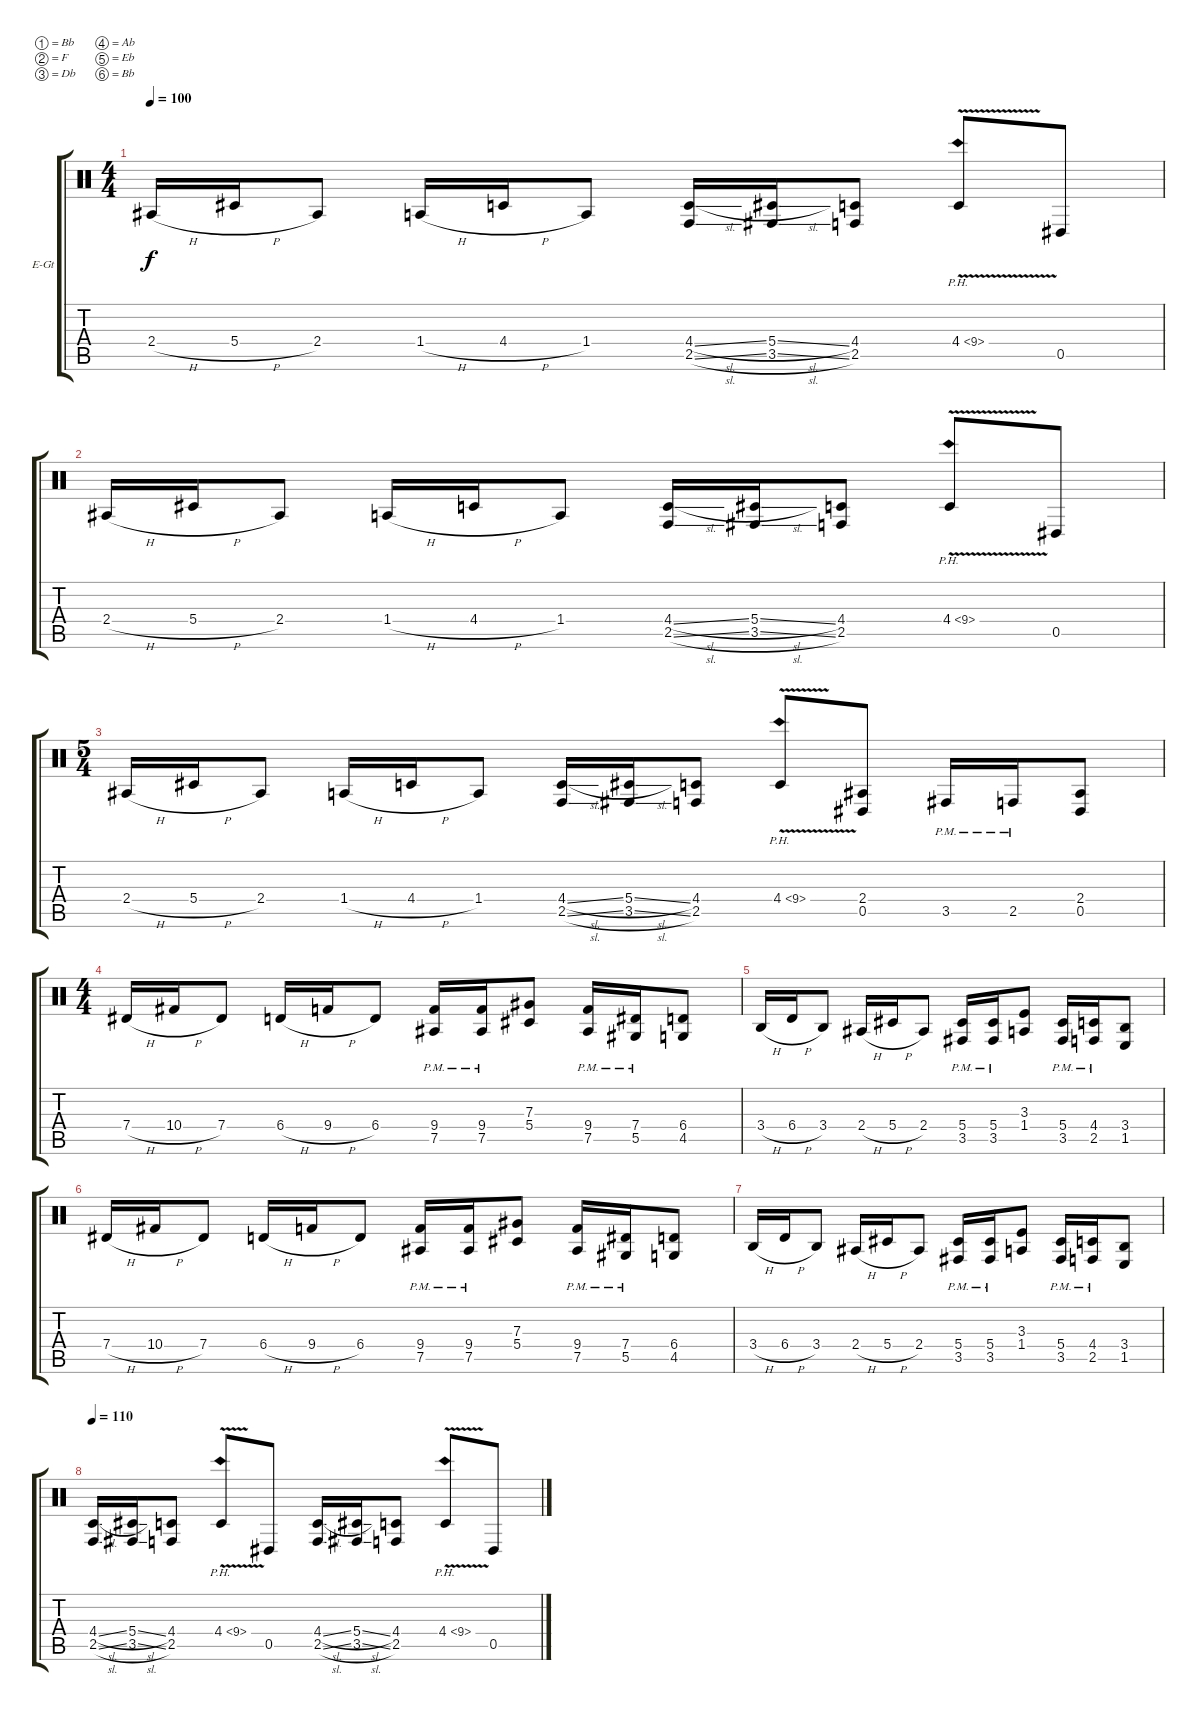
\bracketExtendMode groupsimilarinstruments
\firstSystemTrackNameOrientation horizontal
\otherSystemsTrackNameOrientation horizontal
\track ("Pat O'Brien" "E-Gt") {instrument distortionguitar}
\staff {score tabs}
\tuning (Bb3 F3 Db3 Ab2 Eb2 Bb1)
\ts (4 4)
\tempo 100
\clef neutral
\ks c
2.4{h}.16{dy f} 5.4{h}.16 2.4.8 1.4{h}.16 4.4{h}.16 1.4.8 (2.5{sl} 4.4{sl}).16 (3.5{sl} 5.4{sl}).16 (2.5 4.4).8 4.4{ph 5 v}.8 0.5.8 |
2.4{h}.16 5.4{h}.16 2.4.8 1.4{h}.16 4.4{h}.16 1.4.8 (2.5{sl} 4.4{sl}).16 (3.5{sl} 5.4{sl}).16 (2.5 4.4).8 4.4{ph 5 v}.8 0.5.8 |
\ts (5 4)
2.4{h}.16 5.4{h}.16 2.4.8 1.4{h}.16 4.4{h}.16 1.4.8 (2.5{sl} 4.4{sl}).16 (3.5{sl} 5.4{sl}).16 (2.5 4.4).8 4.4{ph 5 v}.8 (0.5 2.4).8 3.5{pm}.16 2.5{pm}.16 (0.5 2.4).8 |
\ts (4 4)
7.4{h}.16 10.4{h}.16 7.4.8 6.4{h}.16 9.4{h}.16 6.4.8 (7.5{pm} 9.4{pm}).16 (7.5{pm} 9.4{pm}).16 (5.4 7.3).8 (7.5{pm} 9.4{pm}).16 (5.5{pm} 7.4{pm}).16 (4.5 6.4).8 |
3.4{h}.16 6.4{h}.16 3.4.8 2.4{h}.16 5.4{h}.16 2.4.8 (3.5{pm} 5.4{pm}).16 (3.5{pm} 5.4{pm}).16 (1.4 3.3).8 (3.5{pm} 5.4{pm}).16 (2.5{pm} 4.4{pm}).16 (1.5 3.4).8 |
7.4{h}.16 10.4{h}.16 7.4.8 6.4{h}.16 9.4{h}.16 6.4.8 (7.5{pm} 9.4{pm}).16 (7.5{pm} 9.4{pm}).16 (5.4 7.3).8 (7.5{pm} 9.4{pm}).16 (5.5{pm} 7.4{pm}).16 (4.5 6.4).8 |
3.4{h}.16 6.4{h}.16 3.4.8 2.4{h}.16 5.4{h}.16 2.4.8 (3.5{pm} 5.4{pm}).16 (3.5{pm} 5.4{pm}).16 (1.4 3.3).8 (3.5{pm} 5.4{pm}).16 (2.5{pm} 4.4{pm}).16 (1.5 3.4).8 |
\tempo 110
(2.5{sl} 4.4{sl}).16 (3.5{sl} 5.4{sl}).16 (2.5 4.4).8 4.4{ph 5 v}.8 0.5.8 (2.5{sl} 4.4{sl}).16 (3.5{sl} 5.4{sl}).16 (2.5 4.4).8 4.4{ph 5 v}.8 0.5.8
